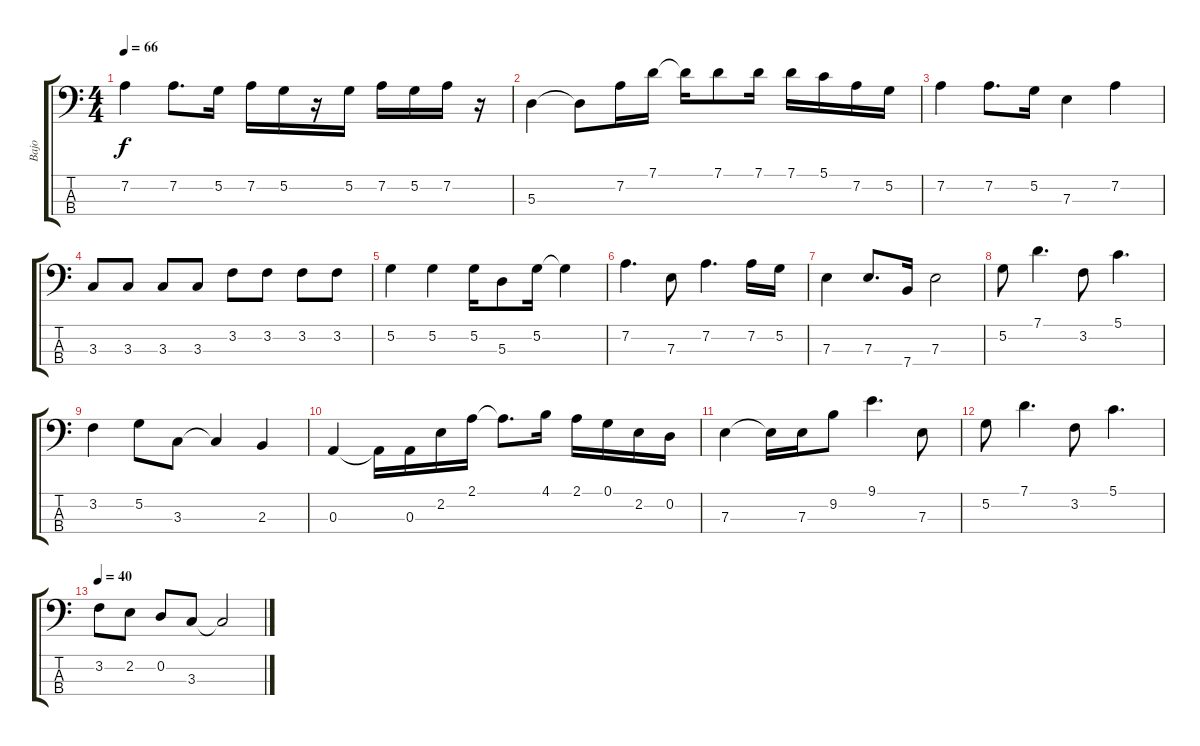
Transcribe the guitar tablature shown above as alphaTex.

\track ("Bajo" "Bajo") {instrument electricbassfinger}
\staff {score tabs}
\tuning (G2 D2 A1 E1) {hide}
\ts (4 4)
\tempo 66
\clef f4
\ks c
7.2.4{dy f} 7.2.8{d} 5.2.16 7.2.16 5.2.16 r.16 5.2.16 7.2.16 5.2.16 7.2.16 r.16 |
5.3.4 5.3{t}.8 7.2.16 7.1.16 7.1{t}.16 7.1.8 7.1.16 7.1.16 5.1.16 7.2.16 5.2.16 |
7.2.4 7.2.8{d} 5.2.16 7.3.4 7.2.4 |
3.3.8 3.3.8 3.3.8 3.3.8 3.2.8 3.2.8 3.2.8 3.2.8 |
5.2.4 5.2.4 5.2.16 5.3.8 5.2.16 5.2{t}.4 |
7.2.4{d} 7.3.8 7.2.4{d} 7.2.16 5.2.16 |
7.3.4 7.3.8{d} 7.4.16 7.3.2 |
5.2.8 7.1.4{d} 3.2.8 5.1.4{d} |
3.2.4 5.2.8 3.3.8 3.3{t}.4 2.3.4 |
0.3.4 0.3{t}.16 0.3.16 2.2.16 2.1.16 2.1{t}.8{d} 4.1.16 2.1.16 0.1.16 2.2.16 0.2.16 |
7.3.4 7.3{t}.16 7.3.16 9.2.8 9.1.4{d} 7.3.8 |
5.2.8 7.1.4{d} 3.2.8 5.1.4{d} |
\tempo 40
3.2.8 2.2.8 0.2.8 3.3.8 3.3{t}.2
